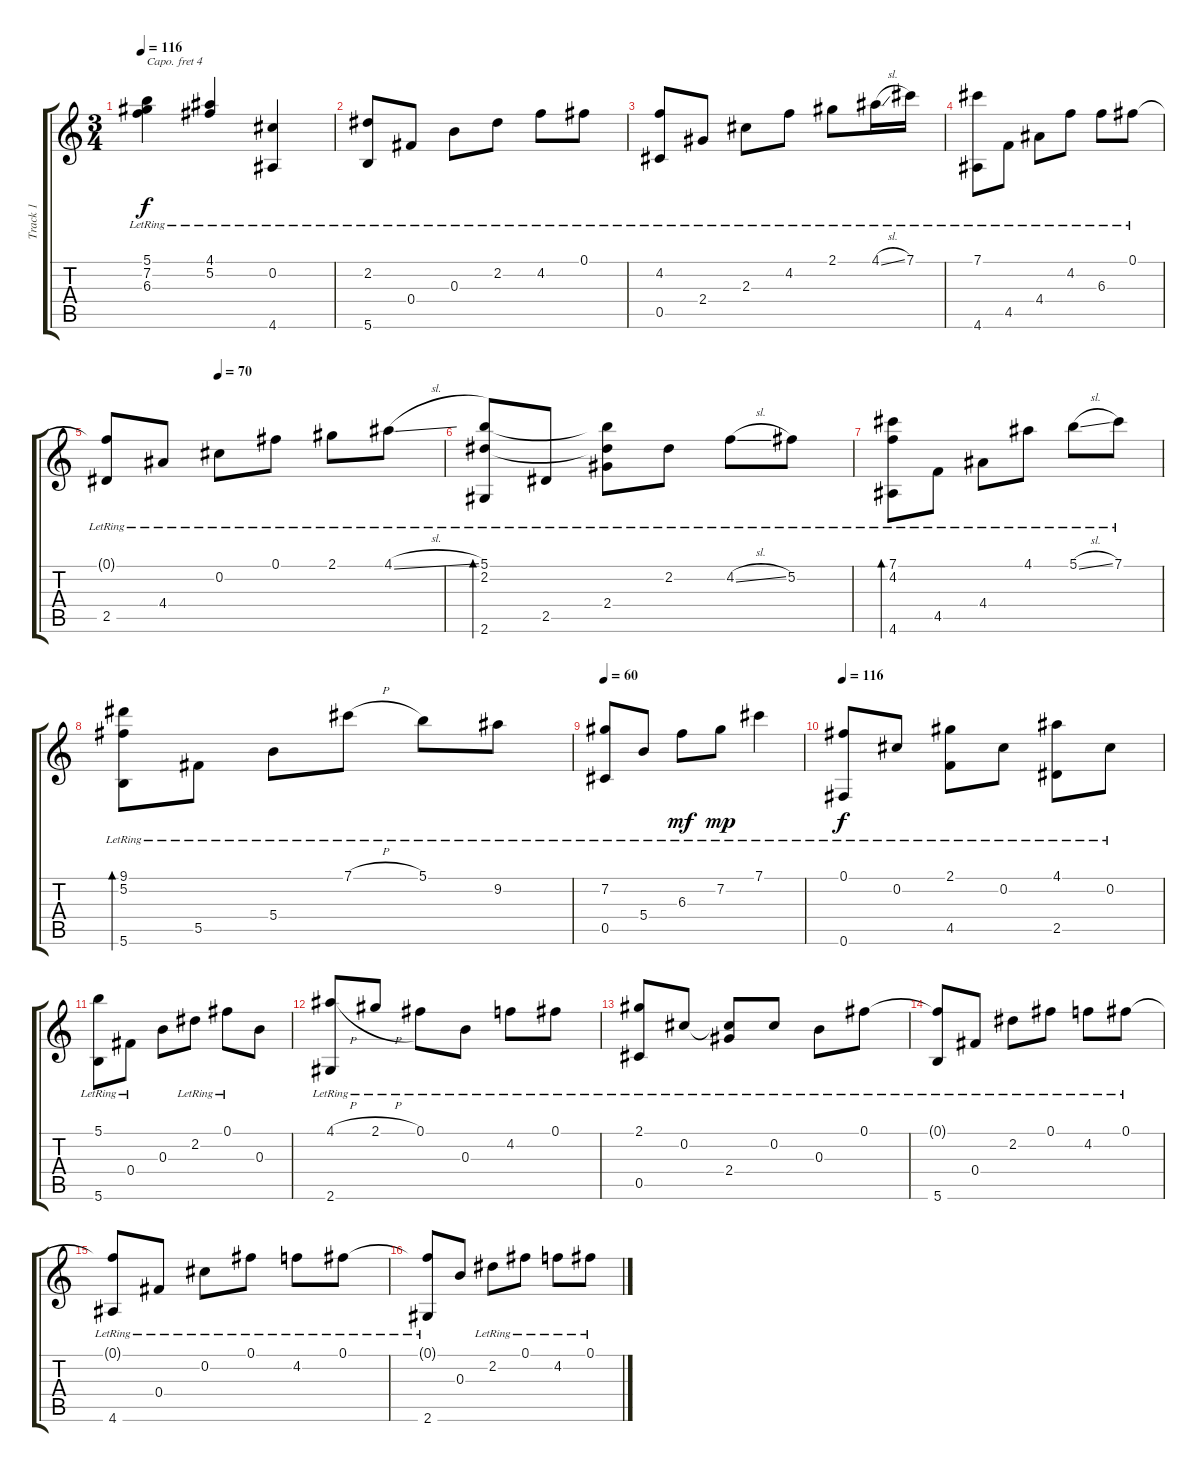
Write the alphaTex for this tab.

\track ("Track 1" "Track 1") {instrument acousticguitarsteel}
\staff {score tabs}
\capo 4
\tuning (D4 A3 G3 D3 A2 D2) {hide}
\ts (3 4)
\tempo 116
\clef g2
\ks c
(5.1{lr} 7.2{lr} 6.3{t}).4{dy f} (4.1{lr} 5.2{lr}).4{beam Up} (0.2{lr} 4.6{lr}).4 |
(2.2{lr} 5.6{lr}).8 0.4{lr}.8 0.3{lr}.8 2.2{lr}.8 4.2{lr}.8 0.1{lr}.8 |
(4.2{lr} 0.5{lr}).8 2.4{lr}.8 2.3{lr}.8 4.2{lr}.8 2.1{lr}.8 4.1{sl lr}.16 7.1{lr}.16 |
(7.1{lr} 4.6{lr}).8 4.5{lr}.8 4.4{lr}.8 4.2{lr}.8 6.3{lr}.8 0.1{lr}.8 |
\tempo (70 0.3333333333333333)
(0.1{t} 2.5{lr}).8 4.4{lr}.8 0.2{lr}.8 0.1{lr}.8 2.1{lr}.8 4.1{sl lr}.8 |
(5.1{lr} 2.2{lr} 2.6{lr}).8{bd 480} 2.5{lr}.8 (5.1{t} 2.2{t} 2.4{lr}).8 2.2{lr}.8 4.2{sl lr}.8 5.2{lr}.8 |
(7.1{lr} 4.2{lr} 4.6{lr}).8{bd 480} 4.5{lr}.8 4.4{lr}.8 4.1{lr}.8 5.1{sl lr}.8 7.1{lr}.8 |
(9.1{lr} 5.2{lr} 5.6{lr}).8{bd 480} 5.5{lr}.8 5.4{lr}.8 7.1{h lr}.8 5.1{lr}.8 9.2{lr}.8 |
\tempo 60
(7.2{lr} 0.5{lr}).8 5.4{lr}.8 6.3{lr}.8{dy mf} 7.2{lr}.8{dy mp} 7.1{lr}.4 |
\tempo 116
(0.1{lr} 0.6{lr}).8{dy f} 0.2{lr}.8 (2.1{lr} 4.5{lr}).8 0.2{lr}.8 (4.1{lr} 2.5{lr}).8 0.2{lr}.8 |
(5.1{lr} 5.6{lr}).8 0.4{lr}.8 0.3.8 2.2{lr}.8 0.1{lr}.8 0.3.8 |
(4.1{h lr} 2.6{lr}).8 2.1{h lr}.8 0.1{lr}.8 0.3{lr}.8 4.2{lr}.8 0.1{lr}.8 |
(2.1{lr} 0.5{lr}).8 0.2{lr}.8 (0.2{t} 2.4{lr}).8 0.2{lr}.8 0.3{lr}.8 0.1{lr}.8 |
(0.1{t} 5.6{lr}).8 0.4{lr}.8 2.2{lr}.8 0.1{lr}.8 4.2{lr}.8 0.1{lr}.8 |
(0.1{t} 4.6{lr}).8 0.4{lr}.8 0.2{lr}.8 0.1{lr}.8 4.2{lr}.8 0.1{lr}.8 |
(0.1{t} 2.6{lr}).8 0.3.8 2.2{lr}.8 0.1{lr}.8 4.2{lr}.8 0.1{lr}.8
